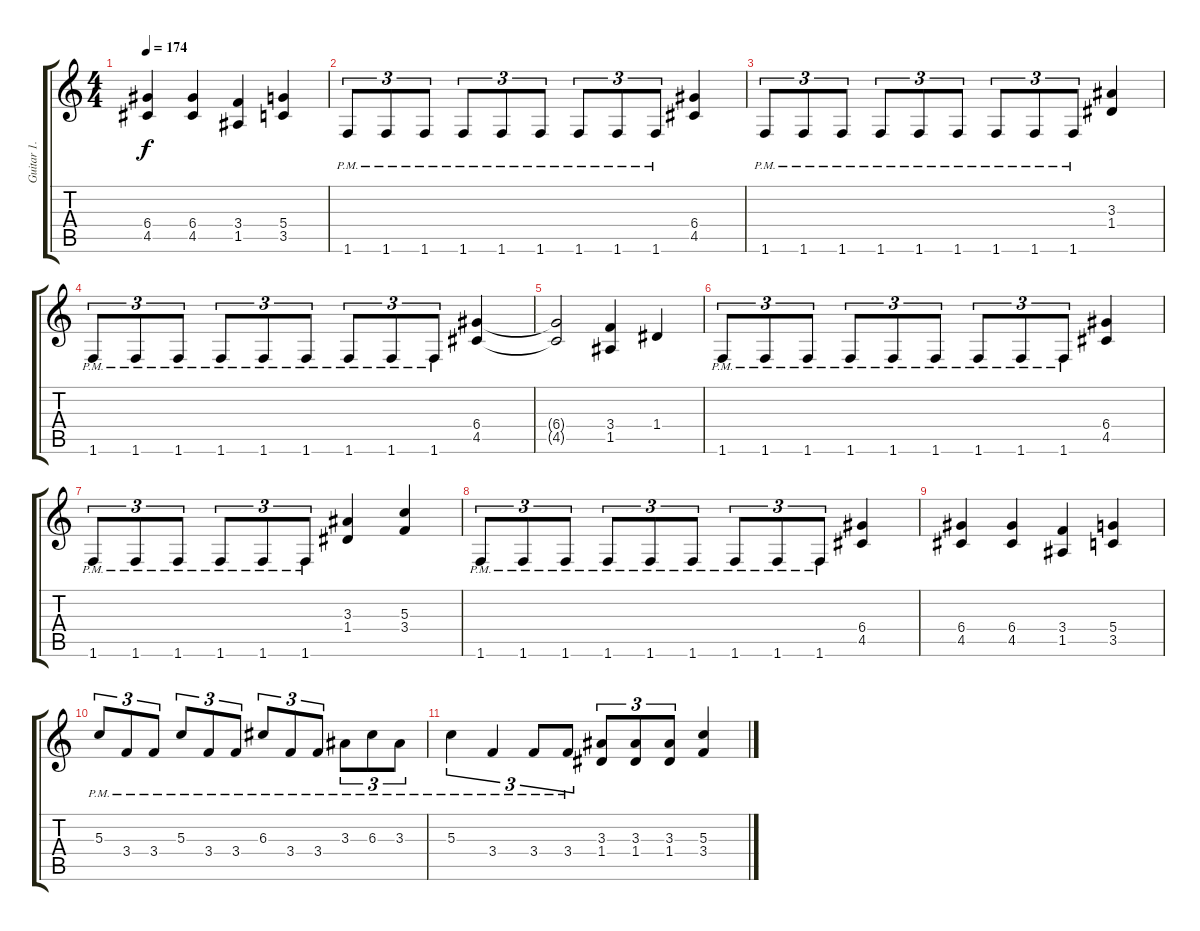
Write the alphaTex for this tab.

\track ("Guitar 1." "Guitar 1.") {instrument overdrivenguitar}
\staff {score tabs}
\tuning (E4 B3 G3 D3 A2 E2) {hide}
\ts (4 4)
\tempo 174
\clef g2
\ks c
(6.4 4.5).4{dy f} (6.4 4.5).4 (3.4 1.5).4 (5.4 3.5).4 |
1.6{pm}.8{tu (3 2)} 1.6{pm}.8{tu (3 2)} 1.6{pm}.8{tu (3 2)} 1.6{pm}.8{tu (3 2)} 1.6{pm}.8{tu (3 2)} 1.6{pm}.8{tu (3 2)} 1.6{pm}.8{tu (3 2)} 1.6{pm}.8{tu (3 2)} 1.6{pm}.8{tu (3 2)} (6.4 4.5).4 |
1.6{pm}.8{tu (3 2)} 1.6{pm}.8{tu (3 2)} 1.6{pm}.8{tu (3 2)} 1.6{pm}.8{tu (3 2)} 1.6{pm}.8{tu (3 2)} 1.6{pm}.8{tu (3 2)} 1.6{pm}.8{tu (3 2)} 1.6{pm}.8{tu (3 2)} 1.6{pm}.8{tu (3 2)} (3.3 1.4).4 |
1.6{pm}.8{tu (3 2)} 1.6{pm}.8{tu (3 2)} 1.6{pm}.8{tu (3 2)} 1.6{pm}.8{tu (3 2)} 1.6{pm}.8{tu (3 2)} 1.6{pm}.8{tu (3 2)} 1.6{pm}.8{tu (3 2)} 1.6{pm}.8{tu (3 2)} 1.6{pm}.8{tu (3 2)} (6.4 4.5).4 |
(6.4{t} 4.5{t}).2 (3.4 1.5).4 1.4.4 |
1.6{pm}.8{tu (3 2)} 1.6{pm}.8{tu (3 2)} 1.6{pm}.8{tu (3 2)} 1.6{pm}.8{tu (3 2)} 1.6{pm}.8{tu (3 2)} 1.6{pm}.8{tu (3 2)} 1.6{pm}.8{tu (3 2)} 1.6{pm}.8{tu (3 2)} 1.6{pm}.8{tu (3 2)} (6.4 4.5).4 |
1.6{pm}.8{tu (3 2)} 1.6{pm}.8{tu (3 2)} 1.6{pm}.8{tu (3 2)} 1.6{pm}.8{tu (3 2)} 1.6{pm}.8{tu (3 2)} 1.6{pm}.8{tu (3 2)} (3.3 1.4).4 (5.3 3.4).4 |
1.6{pm}.8{tu (3 2)} 1.6{pm}.8{tu (3 2)} 1.6{pm}.8{tu (3 2)} 1.6{pm}.8{tu (3 2)} 1.6{pm}.8{tu (3 2)} 1.6{pm}.8{tu (3 2)} 1.6{pm}.8{tu (3 2)} 1.6{pm}.8{tu (3 2)} 1.6{pm}.8{tu (3 2)} (6.4 4.5).4 |
(6.4 4.5).4 (6.4 4.5).4 (3.4 1.5).4 (5.4 3.5).4 |
5.3{pm}.8{tu (3 2)} 3.4{pm}.8{tu (3 2)} 3.4{pm}.8{tu (3 2)} 5.3{pm}.8{tu (3 2)} 3.4{pm}.8{tu (3 2)} 3.4{pm}.8{tu (3 2)} 6.3{pm}.8{tu (3 2)} 3.4{pm}.8{tu (3 2)} 3.4{pm}.8{tu (3 2)} 3.3{pm}.8{tu (3 2)} 6.3{pm}.8{tu (3 2)} 3.3{pm}.8{tu (3 2)} |
5.3{pm}.4{tu (3 2)} 3.4{pm}.4{tu (3 2)} 3.4{pm}.8{tu (3 2)} 3.4{pm}.8{tu (3 2)} (3.3 1.4).8{tu (3 2)} (3.3 1.4).8{tu (3 2)} (3.3 1.4).8{tu (3 2)} (5.3 3.4).4
